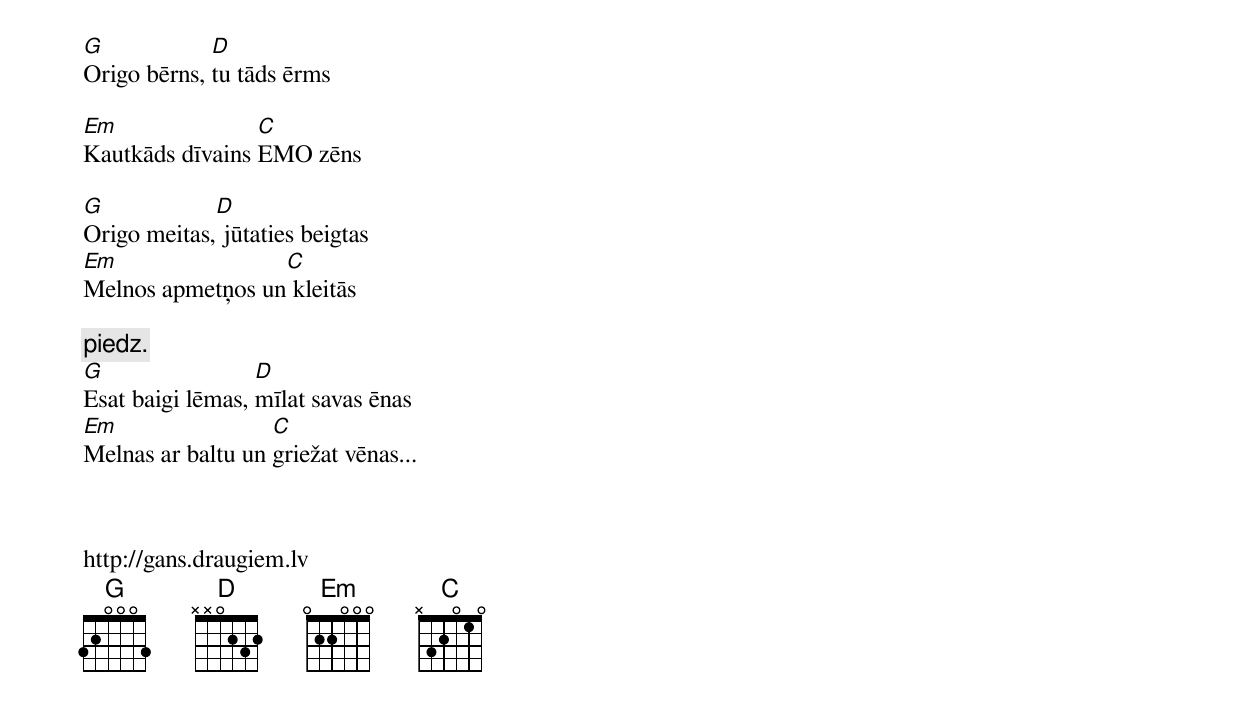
G            D
Origo bērns, tu tāds ērms

Em               C
Kautkāds dīvains EMO zēns

G            D
Origo meitas, jūtaties beigtas
Em                C
Melnos apmetņos un kleitās

[piedz.]
G                 D
Esat baigi lēmas, mīlat savas ēnas
Em                 C
Melnas ar baltu un griežat vēnas...



http://gans.draugiem.lv
